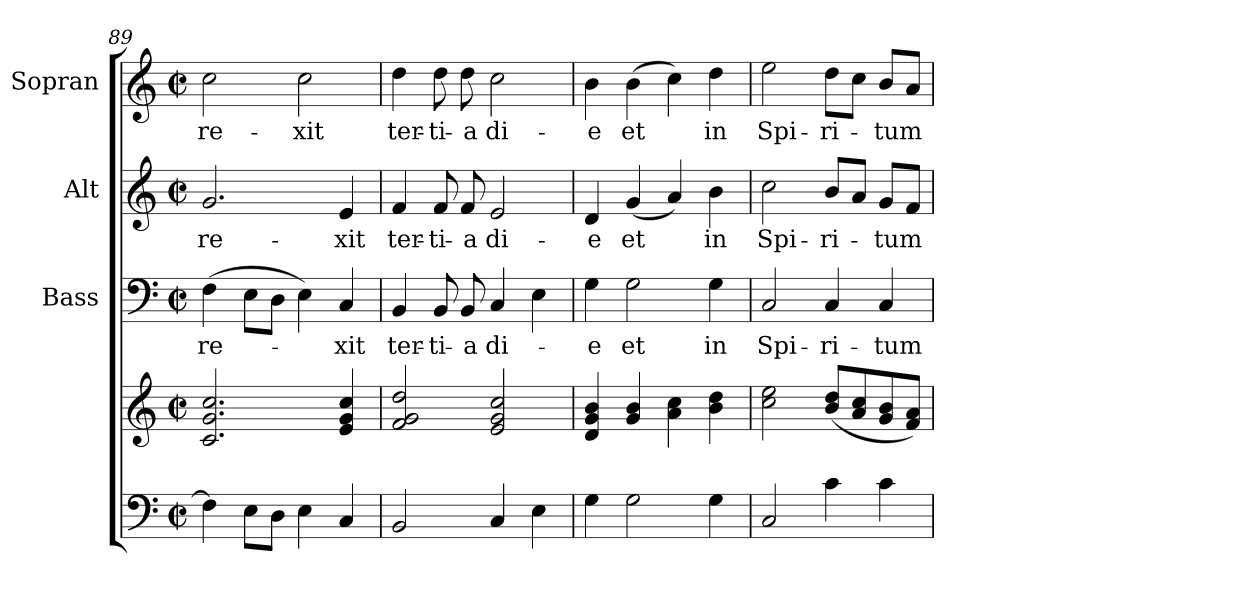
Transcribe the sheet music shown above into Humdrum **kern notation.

**kern	**kern	**kern	**text	**kern	**text	**kern	**text
*part4	*part4	*part3	*part3	*part2	*part2	*part1	*part1
*staff5	*staff4	*staff3	*staff3	*staff2	*staff2	*staff1	*staff1
*	*	*I"Bass	*	*I"Alt	*	*I"Sopran	*
*	*	*I'B.	*	*I'A.	*	*I'S.	*
*clefF4	*clefG2	*clefF4	*	*clefG2	*	*clefG2	*
*k[]	*k[]	*k[]	*	*k[]	*	*k[]	*
*C:	*C:	*C:	*	*C:	*	*C:	*
*M2/2	*M2/2	*M2/2	*	*M2/2	*	*M2/2	*
*met(c|)	*met(c|)	*met(c|)	*	*met(c|)	*	*met(c|)	*
=89	=89	=89	=89	=89	=89	=89	=89
!	!	!	!LO:LY:b	!	!LO:LY:b	!	!LO:LY:b
4F\]	2.c/ 2.g/ 2.cc/	(>4F\	-re-	2.g/	-re-	2cc\	-re-
8E\L	.	8E\L	.	.	.	.	.
8D\J	.	8D\J	.	.	.	.	.
!	!	!	!	!	!	!	!LO:LY:b
4E\	.	4E\)	.	.	.	2cc\	-xit
!	!	!	!LO:LY:b	!	!LO:LY:b	!	!
4C/	4e/ 4g/ 4cc/	4C/	-xit	4e/	-xit	.	.
=90	=90	=90	=90	=90	=90	=90	=90
!	!	!	!LO:LY:b	!	!LO:LY:b	!	!LO:LY:b
2BB/	2f/ 2g/ 2dd/	4BB/	ter-	4f/	ter-	4dd\	ter-
!	!	!	!LO:LY:b	!	!LO:LY:b	!	!LO:LY:b
.	.	8BB/	-ti-	8f/	-ti-	8dd\	-ti-
!	!	!	!LO:LY:b	!	!LO:LY:b	!	!LO:LY:b
.	.	8BB/	-a	8f/	-a	8dd\	-a
!	!	!	!LO:LY:b	!	!LO:LY:b	!	!LO:LY:b
4C/	2e/ 2g/ 2cc/	4C/	di-	2e/	di-	2cc\	di-
4E\	.	4E\	.	.	.	.	.
=91	=91	=91	=91	=91	=91	=91	=91
!	!	!	!LO:LY:b	!	!LO:LY:b	!	!LO:LY:b
4G\	4d/ 4g/ 4b/	4G\	-e	4d/	-e	4b\	-e
!	!	!	!LO:LY:b	!	!LO:LY:b	!	!LO:LY:b
2G\	4g/ 4b/	2G\	et	(<4g/	et	(>4b\	et
.	4a\ 4cc\	.	.	4a/)	.	4cc\)	.
!	!	!	!LO:LY:b	!	!LO:LY:b	!	!LO:LY:b
4G\	4b\ 4dd\	4G\	in	4b\	in	4dd\	in
=92	=92	=92	=92	=92	=92	=92	=92
!	!	!	!LO:LY:b	!	!LO:LY:b	!	!LO:LY:b
2C/	2cc\ 2ee\	2C/	Spi-	2cc\	Spi-	2ee\	Spi-
!	!	!	!LO:LY:b	!	!LO:LY:b	!	!LO:LY:b
4c\	(<8b/ 8dd/L	4C/	-ri-	8b/L	-ri-	8dd\L	-ri-
.	8a/ 8cc/	.	.	8a/J	.	8cc\J	.
!	!	!	!LO:LY:b	!	!LO:LY:b	!	!LO:LY:b
4c\	8g/ 8b/	4C/	-tum	8g/L	-tum	8b/L	-tum
.	8f/ 8a/J)	.	.	8f/J	.	8a/J	.
=	=	=	=	=	=	=	=
*-	*-	*-	*-	*-	*-	*-	*-
